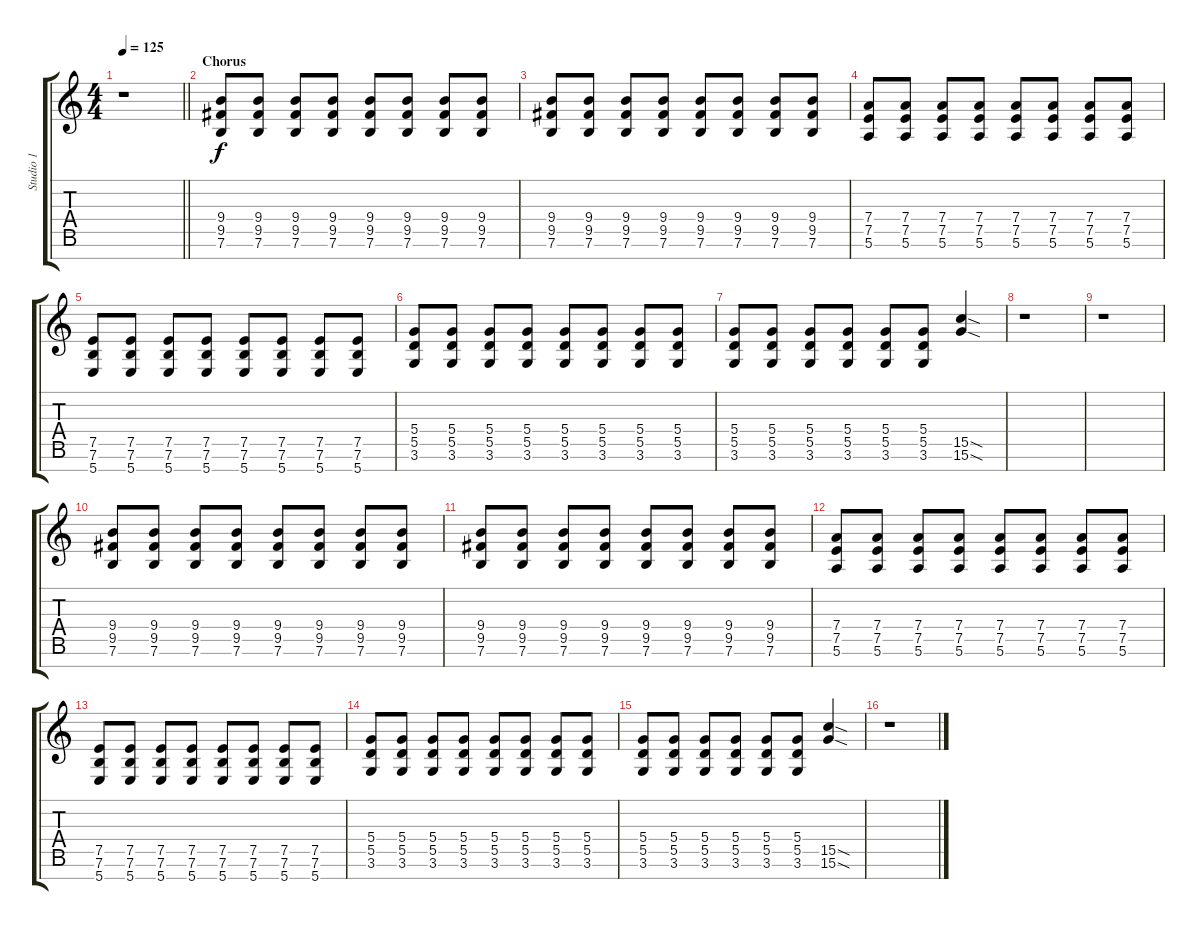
\track ("Studio 1" "Studio 1") {instrument distortionguitar}
\staff {score tabs}
\tuning (E4 B3 G3 D3 A2 E2 B1) {hide}
\ts (4 4)
\tempo 125
\clef g2
\barLineRight lightlight
\ks c
r.1{dy f} |
\section ("" "Chorus")
(9.4 9.5 7.6).8 (9.4 9.5 7.6).8 (9.4 9.5 7.6).8 (9.4 9.5 7.6).8 (9.4 9.5 7.6).8 (9.4 9.5 7.6).8 (9.4 9.5 7.6).8 (9.4 9.5 7.6).8 |
(9.4 9.5 7.6).8 (9.4 9.5 7.6).8 (9.4 9.5 7.6).8 (9.4 9.5 7.6).8 (9.4 9.5 7.6).8 (9.4 9.5 7.6).8 (9.4 9.5 7.6).8 (9.4 9.5 7.6).8 |
(7.4 7.5 5.6).8 (7.4 7.5 5.6).8 (7.4 7.5 5.6).8 (7.4 7.5 5.6).8 (7.4 7.5 5.6).8 (7.4 7.5 5.6).8 (7.4 7.5 5.6).8 (7.4 7.5 5.6).8 |
(7.5 7.6 5.7).8 (7.5 7.6 5.7).8 (7.5 7.6 5.7).8 (7.5 7.6 5.7).8 (7.5 7.6 5.7).8 (7.5 7.6 5.7).8 (7.5 7.6 5.7).8 (7.5 7.6 5.7).8 |
(5.4 5.5 3.6).8 (5.4 5.5 3.6).8 (5.4 5.5 3.6).8 (5.4 5.5 3.6).8 (5.4 5.5 3.6).8 (5.4 5.5 3.6).8 (5.4 5.5 3.6).8 (5.4 5.5 3.6).8 |
(5.4 5.5 3.6).8 (5.4 5.5 3.6).8 (5.4 5.5 3.6).8 (5.4 5.5 3.6).8 (5.4 5.5 3.6).8 (5.4 5.5 3.6).8 (15.5{sod} 15.6{sod}).4 |
r.1 |
r.1 |
(9.4 9.5 7.6).8 (9.4 9.5 7.6).8 (9.4 9.5 7.6).8 (9.4 9.5 7.6).8 (9.4 9.5 7.6).8 (9.4 9.5 7.6).8 (9.4 9.5 7.6).8 (9.4 9.5 7.6).8 |
(9.4 9.5 7.6).8 (9.4 9.5 7.6).8 (9.4 9.5 7.6).8 (9.4 9.5 7.6).8 (9.4 9.5 7.6).8 (9.4 9.5 7.6).8 (9.4 9.5 7.6).8 (9.4 9.5 7.6).8 |
(7.4 7.5 5.6).8 (7.4 7.5 5.6).8 (7.4 7.5 5.6).8 (7.4 7.5 5.6).8 (7.4 7.5 5.6).8 (7.4 7.5 5.6).8 (7.4 7.5 5.6).8 (7.4 7.5 5.6).8 |
(7.5 7.6 5.7).8 (7.5 7.6 5.7).8 (7.5 7.6 5.7).8 (7.5 7.6 5.7).8 (7.5 7.6 5.7).8 (7.5 7.6 5.7).8 (7.5 7.6 5.7).8 (7.5 7.6 5.7).8 |
(5.4 5.5 3.6).8 (5.4 5.5 3.6).8 (5.4 5.5 3.6).8 (5.4 5.5 3.6).8 (5.4 5.5 3.6).8 (5.4 5.5 3.6).8 (5.4 5.5 3.6).8 (5.4 5.5 3.6).8 |
(5.4 5.5 3.6).8 (5.4 5.5 3.6).8 (5.4 5.5 3.6).8 (5.4 5.5 3.6).8 (5.4 5.5 3.6).8 (5.4 5.5 3.6).8 (15.5{sod} 15.6{sod}).4 |
r.1
